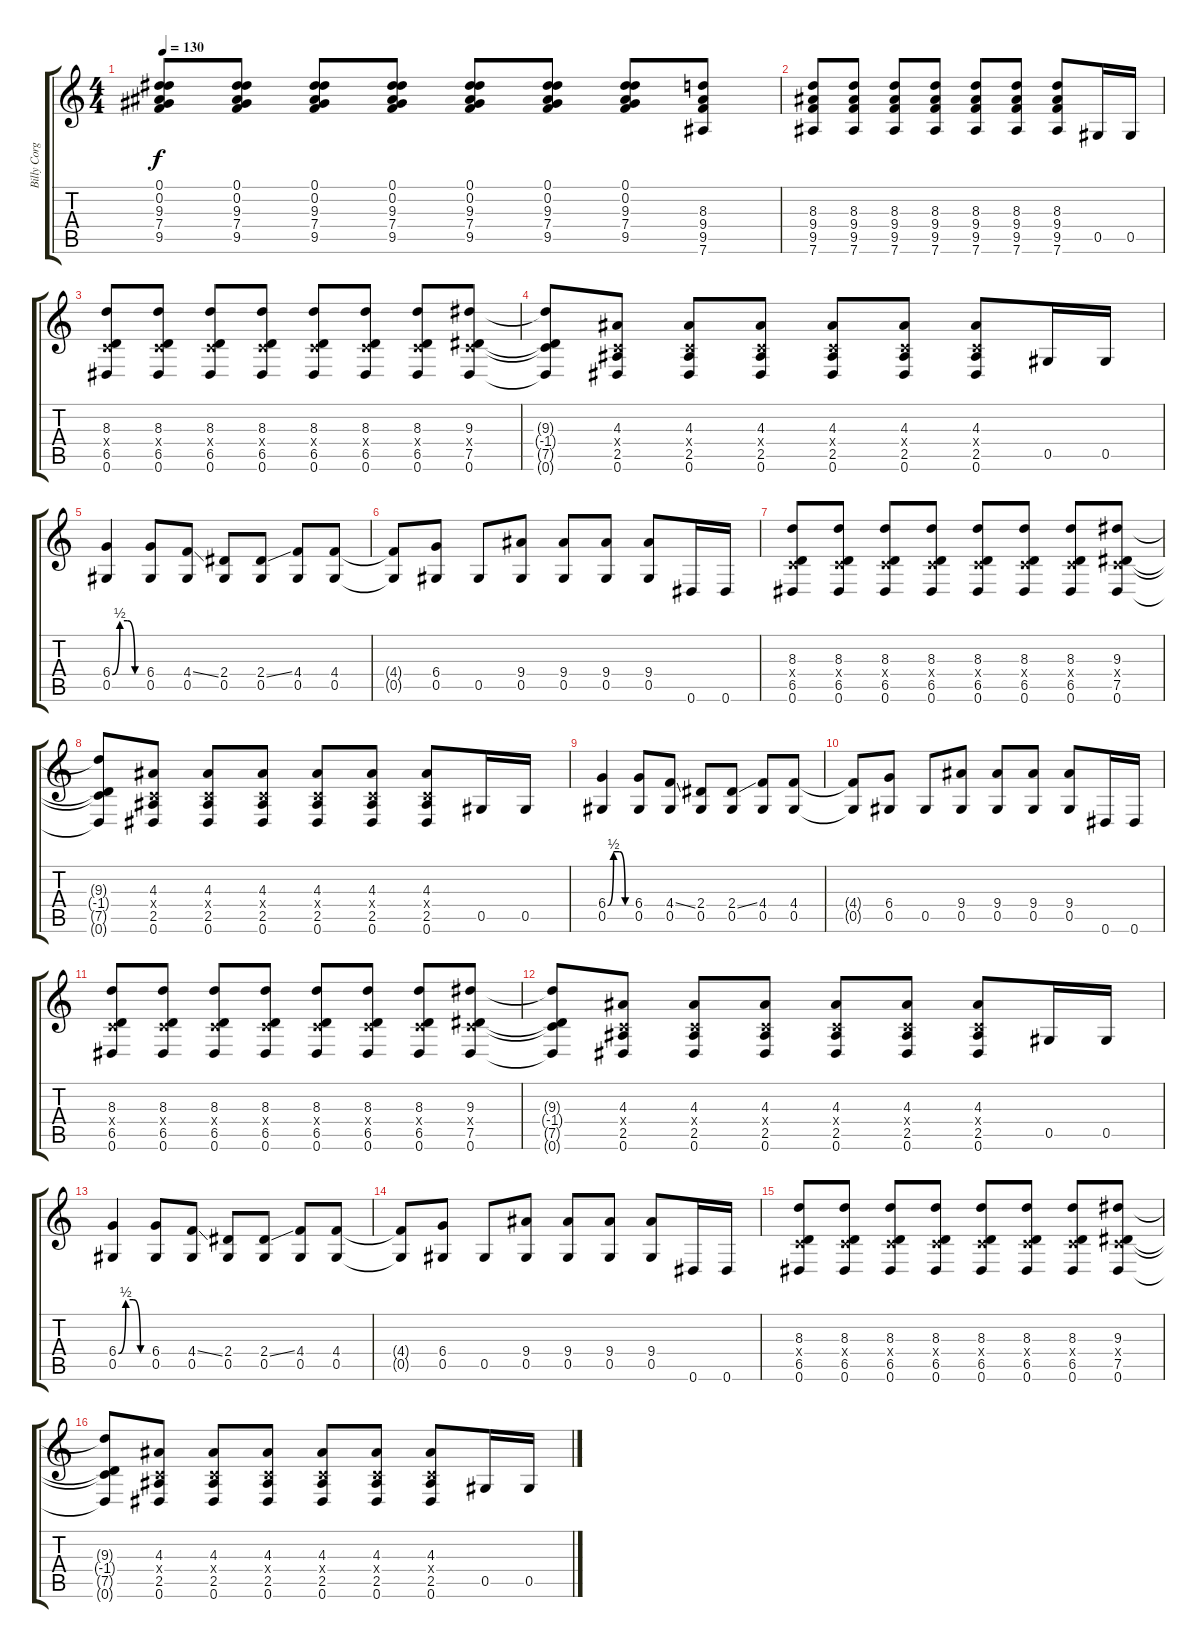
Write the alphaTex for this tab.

\track ("Billy Corgan" "Billy Corg") {instrument distortionguitar}
\staff {score tabs}
\tuning (Eb4 Bb3 Gb3 Db3 Ab2 Eb2) {hide}
\ts (4 4)
\tempo 130
\clef g2
\ks c
(0.1 0.2 9.3 7.4 9.5).8{dy f} (0.1 0.2 9.3 7.4 9.5).8 (0.1 0.2 9.3 7.4 9.5).8 (0.1 0.2 9.3 7.4 9.5).8 (0.1 0.2 9.3 7.4 9.5).8 (0.1 0.2 9.3 7.4 9.5).8 (0.1 0.2 9.3 7.4 9.5).8 (8.3 9.4 9.5 7.6).8 |
(8.3 9.4 9.5 7.6).8 (8.3 9.4 9.5 7.6).8 (8.3 9.4 9.5 7.6).8 (8.3 9.4 9.5 7.6).8 (8.3 9.4 9.5 7.6).8 (8.3 9.4 9.5 7.6).8 (8.3 9.4 9.5 7.6).8 0.5.16 0.5.16 |
(8.3 -1.4{x} 6.5 0.6).8 (8.3 -1.4{x} 6.5 0.6).8 (8.3 -1.4{x} 6.5 0.6).8 (8.3 -1.4{x} 6.5 0.6).8 (8.3 -1.4{x} 6.5 0.6).8 (8.3 -1.4{x} 6.5 0.6).8 (8.3 -1.4{x} 6.5 0.6).8 (9.3 -1.4{x} 7.5 0.6).8 |
(9.3{t} -1.4{t} 7.5{t} 0.6{t}).8 (4.3 -1.4{x} 2.5 0.6).8 (4.3 -1.4{x} 2.5 0.6).8 (4.3 -1.4{x} 2.5 0.6).8 (4.3 -1.4{x} 2.5 0.6).8 (4.3 -1.4{x} 2.5 0.6).8 (4.3 -1.4{x} 2.5 0.6).8 0.5.16 0.5.16 |
(6.4{be (custom 0 0 15 2 30 2 45 0 60 0)} 0.5).4 (6.4 0.5).8 (4.4{ss} 0.5).8 (2.4 0.5).8 (2.4{ss} 0.5).8 (4.4 0.5).8 (4.4 0.5).8 |
(4.4{t} 0.5{t}).8 (6.4 0.5).8 0.5.8 (9.4 0.5).8 (9.4 0.5).8 (9.4 0.5).8 (9.4 0.5).8 0.6.16 0.6.16 |
(8.3 -1.4{x} 6.5 0.6).8 (8.3 -1.4{x} 6.5 0.6).8 (8.3 -1.4{x} 6.5 0.6).8 (8.3 -1.4{x} 6.5 0.6).8 (8.3 -1.4{x} 6.5 0.6).8 (8.3 -1.4{x} 6.5 0.6).8 (8.3 -1.4{x} 6.5 0.6).8 (9.3 -1.4{x} 7.5 0.6).8 |
(9.3{t} -1.4{t} 7.5{t} 0.6{t}).8 (4.3 -1.4{x} 2.5 0.6).8 (4.3 -1.4{x} 2.5 0.6).8 (4.3 -1.4{x} 2.5 0.6).8 (4.3 -1.4{x} 2.5 0.6).8 (4.3 -1.4{x} 2.5 0.6).8 (4.3 -1.4{x} 2.5 0.6).8 0.5.16 0.5.16 |
(6.4{be (custom 0 0 15 2 30 2 45 0 60 0)} 0.5).4 (6.4 0.5).8 (4.4{ss} 0.5).8 (2.4 0.5).8 (2.4{ss} 0.5).8 (4.4 0.5).8 (4.4 0.5).8 |
(4.4{t} 0.5{t}).8 (6.4 0.5).8 0.5.8 (9.4 0.5).8 (9.4 0.5).8 (9.4 0.5).8 (9.4 0.5).8 0.6.16 0.6.16 |
(8.3 -1.4{x} 6.5 0.6).8 (8.3 -1.4{x} 6.5 0.6).8 (8.3 -1.4{x} 6.5 0.6).8 (8.3 -1.4{x} 6.5 0.6).8 (8.3 -1.4{x} 6.5 0.6).8 (8.3 -1.4{x} 6.5 0.6).8 (8.3 -1.4{x} 6.5 0.6).8 (9.3 -1.4{x} 7.5 0.6).8 |
(9.3{t} -1.4{t} 7.5{t} 0.6{t}).8 (4.3 -1.4{x} 2.5 0.6).8 (4.3 -1.4{x} 2.5 0.6).8 (4.3 -1.4{x} 2.5 0.6).8 (4.3 -1.4{x} 2.5 0.6).8 (4.3 -1.4{x} 2.5 0.6).8 (4.3 -1.4{x} 2.5 0.6).8 0.5.16 0.5.16 |
(6.4{be (custom 0 0 15 2 30 2 45 0 60 0)} 0.5).4 (6.4 0.5).8 (4.4{ss} 0.5).8 (2.4 0.5).8 (2.4{ss} 0.5).8 (4.4 0.5).8 (4.4 0.5).8 |
(4.4{t} 0.5{t}).8 (6.4 0.5).8 0.5.8 (9.4 0.5).8 (9.4 0.5).8 (9.4 0.5).8 (9.4 0.5).8 0.6.16 0.6.16 |
(8.3 -1.4{x} 6.5 0.6).8 (8.3 -1.4{x} 6.5 0.6).8 (8.3 -1.4{x} 6.5 0.6).8 (8.3 -1.4{x} 6.5 0.6).8 (8.3 -1.4{x} 6.5 0.6).8 (8.3 -1.4{x} 6.5 0.6).8 (8.3 -1.4{x} 6.5 0.6).8 (9.3 -1.4{x} 7.5 0.6).8 |
(9.3{t} -1.4{t} 7.5{t} 0.6{t}).8 (4.3 -1.4{x} 2.5 0.6).8 (4.3 -1.4{x} 2.5 0.6).8 (4.3 -1.4{x} 2.5 0.6).8 (4.3 -1.4{x} 2.5 0.6).8 (4.3 -1.4{x} 2.5 0.6).8 (4.3 -1.4{x} 2.5 0.6).8 0.5.16 0.5.16
